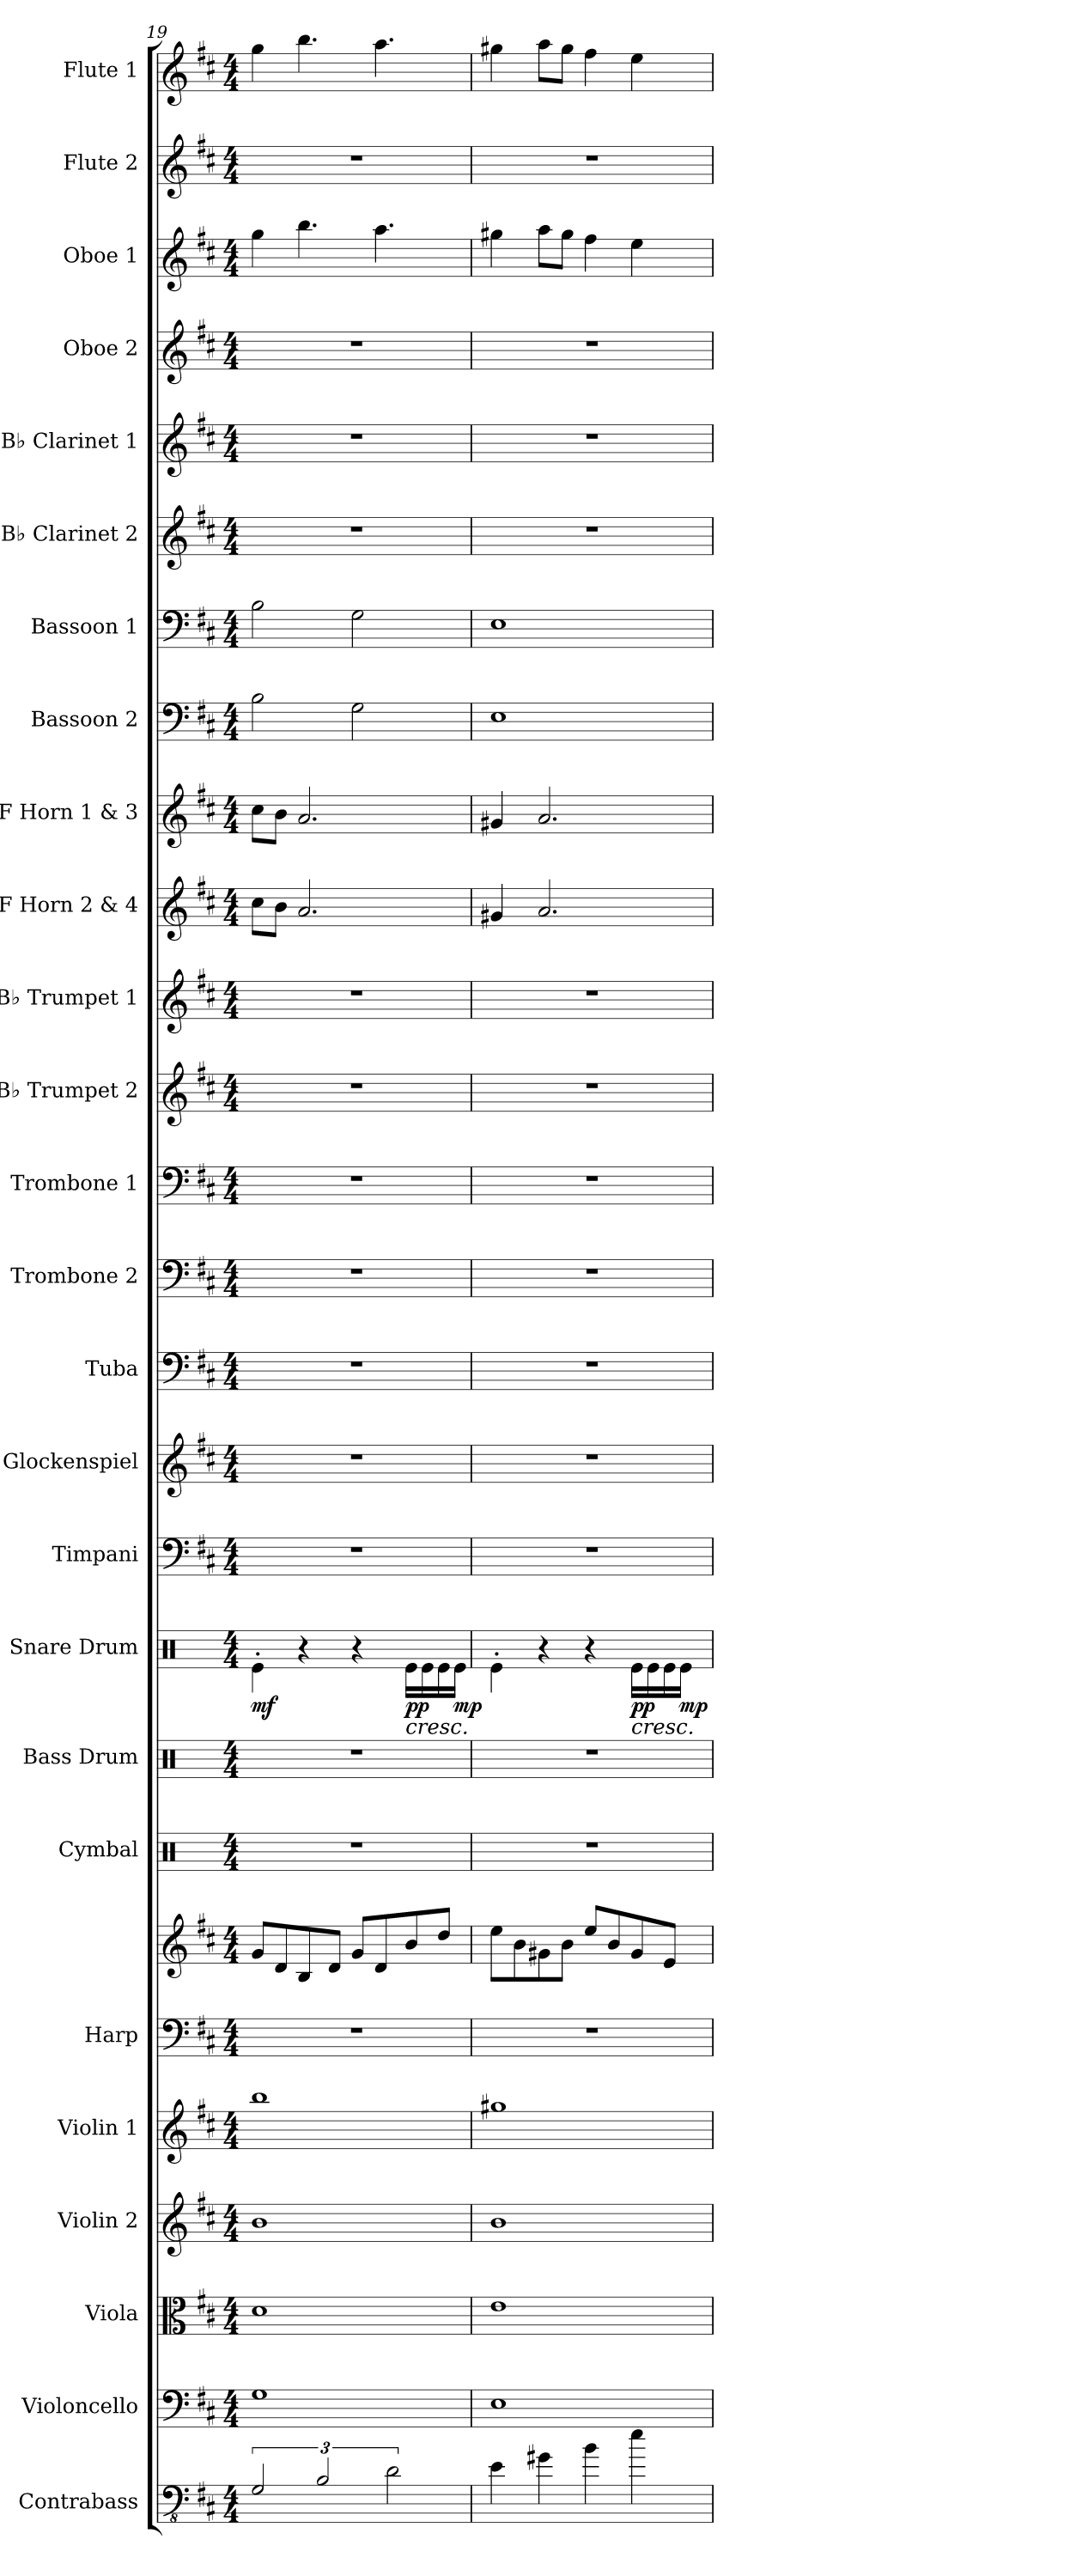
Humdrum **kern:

**kern	**kern	**kern	**kern	**kern	**kern	**kern	**kern	**kern	**kern	**dynam	**kern	**kern	**kern	**kern	**kern	**kern	**kern	**kern	**kern	**kern	**kern	**kern	**kern	**kern	**kern	**kern	**kern
*part26	*part25	*part24	*part23	*part22	*part21	*part21	*part20	*part19	*part18	*part18	*part17	*part16	*part15	*part14	*part13	*part12	*part11	*part10	*part9	*part8	*part7	*part6	*part5	*part4	*part3	*part2	*part1
*staff27	*staff26	*staff25	*staff24	*staff23	*staff22	*staff21	*staff20	*staff19	*staff18	*staff18	*staff17	*staff16	*staff15	*staff14	*staff13	*staff12	*staff11	*staff10	*staff9	*staff8	*staff7	*staff6	*staff5	*staff4	*staff3	*staff2	*staff1
*I"Contrabass	*I"Violoncello	*I"Viola	*I"Violin 2	*I"Violin 1	*I"Harp	*	*I"Cymbal	*I"Bass Drum	*I"Snare Drum	*	*I"Timpani	*I"Glockenspiel	*I"Tuba	*I"Trombone 2	*I"Trombone 1	*I"B♭ Trumpet 2	*I"B♭ Trumpet 1	*I"F Horn 2 &amp; 4	*I"F Horn 1 &amp; 3	*I"Bassoon 2	*I"Bassoon 1	*I"B♭ Clarinet 2	*I"B♭ Clarinet 1	*I"Oboe 2	*I"Oboe 1	*I"Flute 2	*I"Flute 1
*I'Cb.	*I'Vc.	*I'Vla.	*I'Vln. 2	*I'Vln. 1	*I'Hrp.	*	*I'Cym.	*I'B. Dr.	*I'Sn. Dr.	*	*I'Timp.	*I'Glk.	*I'Tba.	*I'Tbn. 2	*I'Tbn. 1	*I'B♭ Tpt. 2	*I'B♭ Tpt. 1	*I'F Hn. 2 4	*I'F Hn. 1 3	*I'Bsn. 2	*I'Bsn. 1	*I'B♭ Cl. 2	*I'B♭ Cl. 1	*I'Ob. 2	*I'Ob. 1	*I'Fl. 2	*I'Fl. 1
*clefFv4	*clefF4	*clefC3	*clefG2	*clefG2	*clefF4	*clefG2	*clefX	*clefX	*clefX	*	*clefF4	*clefG2	*clefF4	*clefF4	*clefF4	*clefG2	*clefG2	*clefG2	*clefG2	*clefF4	*clefF4	*clefG2	*clefG2	*clefG2	*clefG2	*clefG2	*clefG2
*ITrd7c12	*	*	*	*	*	*	*	*	*	*	*	*ITrd-14c-24	*	*	*	*ITrd1c2	*ITrd1c2	*ITrd4c7	*ITrd4c7	*	*	*ITrd1c2	*ITrd1c2	*	*	*	*
*k[f#c#]	*k[f#c#]	*k[f#c#]	*k[f#c#]	*k[f#c#]	*k[f#c#]	*k[f#c#]	*k[]	*k[]	*k[]	*	*k[f#c#]	*k[f#c#]	*k[f#c#]	*k[f#c#]	*k[f#c#]	*k[]	*k[]	*k[f#]	*k[f#]	*k[f#c#]	*k[f#c#]	*k[]	*k[]	*k[f#c#]	*k[f#c#]	*k[f#c#]	*k[f#c#]
*M4/4	*M4/4	*M4/4	*M4/4	*M4/4	*M4/4	*M4/4	*M4/4	*M4/4	*M4/4	*	*M4/4	*M4/4	*M4/4	*M4/4	*M4/4	*M4/4	*M4/4	*M4/4	*M4/4	*M4/4	*M4/4	*M4/4	*M4/4	*M4/4	*M4/4	*M4/4	*M4/4
=19	=19	=19	=19	=19	=19	=19	=19	=19	=19	=19	=19	=19	=19	=19	=19	=19	=19	=19	=19	=19	=19	=19	=19	=19	=19	=19	=19
!	!	!	!	!	!	!	!	!	!	!LO:DY:b	!	!	!	!	!	!	!	!	!	!	!	!	!	!	!	!	!
3GGG/	1G	1d	1b	1bb	1r	8g/L	1r	1r	4Re'\	mf	1r	1r	1r	1r	1r	1r	1r	8f#\L	8f#\L	2B\	2B\	1r	1r	1r	4gg\	1r	4gg\
.	.	.	.	.	.	8d/	.	.	.	.	.	.	.	.	.	.	.	8e\J	8e\J	.	.	.	.	.	.	.	.
.	.	.	.	.	.	8B/	.	.	4r	.	.	.	.	.	.	.	.	2.d/	2.d/	.	.	.	.	.	4.bb\	.	4.bb\
3BBB/	.	.	.	.	.	.	.	.	.	.	.	.	.	.	.	.	.	.	.	.	.	.	.	.	.	.	.
.	.	.	.	.	.	8d/J	.	.	.	.	.	.	.	.	.	.	.	.	.	.	.	.	.	.	.	.	.
.	.	.	.	.	.	8g/L	.	.	4r	.	.	.	.	.	.	.	.	.	.	2G\	2G\	.	.	.	.	.	.
.	.	.	.	.	.	8d/	.	.	.	.	.	.	.	.	.	.	.	.	.	.	.	.	.	.	4.aa\	.	4.aa\
3DD\	.	.	.	.	.	.	.	.	.	.	.	.	.	.	.	.	.	.	.	.	.	.	.	.	.	.	.
!	!	!	!	!	!	!	!	!	!	!LO:HP:b	!	!	!	!	!	!	!	!	!	!	!	!	!	!	!	!	!
!	!	!	!	!	!	!	!	!	!	!LO:DY:n=1:b	!	!	!	!	!	!	!	!	!	!	!	!	!	!	!	!	!
.	.	.	.	.	.	8b/	.	.	16Re\LL	< pp	.	.	.	.	.	.	.	.	.	.	.	.	.	.	.	.	.
.	.	.	.	.	.	.	.	.	16Re\	.	.	.	.	.	.	.	.	.	.	.	.	.	.	.	.	.	.
.	.	.	.	.	.	8dd/J	.	.	16Re\	.	.	.	.	.	.	.	.	.	.	.	.	.	.	.	.	.	.
!	!	!	!	!	!	!	!	!	!	!LO:DY:n=2:b	!	!	!	!	!	!	!	!	!	!	!	!	!	!	!	!	!
.	.	.	.	.	.	.	.	.	16Re\JJ	mp	.	.	.	.	.	.	.	.	.	.	.	.	.	.	.	.	.
.	.	.	.	.	.	.	.	.	.	[	.	.	.	.	.	.	.	.	.	.	.	.	.	.	.	.	.
=20	=20	=20	=20	=20	=20	=20	=20	=20	=20	=20	=20	=20	=20	=20	=20	=20	=20	=20	=20	=20	=20	=20	=20	=20	=20	=20	=20
!	!	!	!	!	!	!	!	!	!	!LO:DY:b	!	!	!	!	!	!	!	!	!	!	!	!	!	!	!	!	!
!	!	!	!	!	!	!	!	!	!	!LO:DY:n=1:b	!	!	!	!	!	!	!	!	!	!	!	!	!	!	!	!	!
4EE\	1E	1e	1b	1gg#X	1r	8ee\L	1r	1r	4Re'\	mf mf	1r	1r	1r	1r	1r	1r	1r	4c#X/	4c#X/	1E	1E	1r	1r	1r	4gg#X\	1r	4gg#X\
.	.	.	.	.	.	8b\	.	.	.	.	.	.	.	.	.	.	.	.	.	.	.	.	.	.	.	.	.
4GG#X\	.	.	.	.	.	8g#X\	.	.	4r	.	.	.	.	.	.	.	.	2.d/	2.d/	.	.	.	.	.	8aa\L	.	8aa\L
.	.	.	.	.	.	8b\J	.	.	.	.	.	.	.	.	.	.	.	.	.	.	.	.	.	.	8gg#\J	.	8gg#\J
4BB\	.	.	.	.	.	8ee/L	.	.	4r	.	.	.	.	.	.	.	.	.	.	.	.	.	.	.	4ff#\	.	4ff#\
.	.	.	.	.	.	8b/	.	.	.	.	.	.	.	.	.	.	.	.	.	.	.	.	.	.	.	.	.
!	!	!	!	!	!	!	!	!	!	!LO:HP:b	!	!	!	!	!	!	!	!	!	!	!	!	!	!	!	!	!
!	!	!	!	!	!	!	!	!	!	!LO:DY:n=2:b	!	!	!	!	!	!	!	!	!	!	!	!	!	!	!	!	!
4E\	.	.	.	.	.	8g#/	.	.	16Re\LL	< pp	.	.	.	.	.	.	.	.	.	.	.	.	.	.	4ee\	.	4ee\
.	.	.	.	.	.	.	.	.	16Re\	.	.	.	.	.	.	.	.	.	.	.	.	.	.	.	.	.	.
.	.	.	.	.	.	8e/J	.	.	16Re\	.	.	.	.	.	.	.	.	.	.	.	.	.	.	.	.	.	.
!	!	!	!	!	!	!	!	!	!	!LO:DY:n=3:b	!	!	!	!	!	!	!	!	!	!	!	!	!	!	!	!	!
.	.	.	.	.	.	.	.	.	16Re\JJ	mp	.	.	.	.	.	.	.	.	.	.	.	.	.	.	.	.	.
.	.	.	.	.	.	.	.	.	.	[	.	.	.	.	.	.	.	.	.	.	.	.	.	.	.	.	.
=	=	=	=	=	=	=	=	=	=	=	=	=	=	=	=	=	=	=	=	=	=	=	=	=	=	=	=
*-	*-	*-	*-	*-	*-	*-	*-	*-	*-	*-	*-	*-	*-	*-	*-	*-	*-	*-	*-	*-	*-	*-	*-	*-	*-	*-	*-
